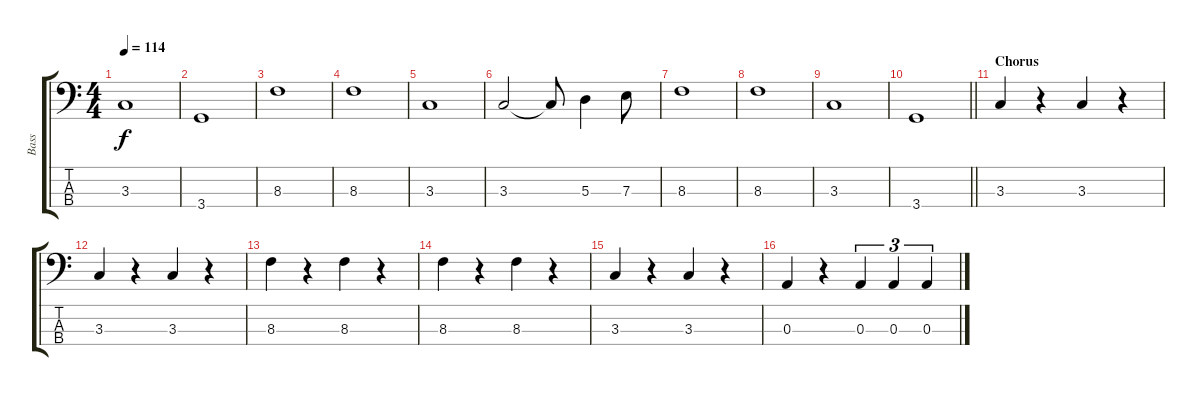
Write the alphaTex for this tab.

\track ("Bass" "Bass") {instrument electricbassfinger}
\staff {score tabs}
\tuning (G2 D2 A1 E1) {hide}
\ts (4 4)
\tempo 114
\clef f4
\ks c
3.3.1{dy f} |
3.4.1 |
8.3.1 |
8.3.1 |
3.3.1 |
3.3.2 3.3{t}.8 5.3.4 7.3.8 |
8.3.1 |
8.3.1 |
3.3.1 |
\barLineRight lightlight
3.4.1 |
\section ("" "Chorus")
3.3.4 r.4 3.3.4 r.4 |
3.3.4 r.4 3.3.4 r.4 |
8.3.4 r.4 8.3.4 r.4 |
8.3.4 r.4 8.3.4 r.4 |
3.3.4 r.4 3.3.4 r.4 |
0.3.4 r.4 0.3.4{tu (3 2)} 0.3.4{tu (3 2)} 0.3.4{tu (3 2)}
